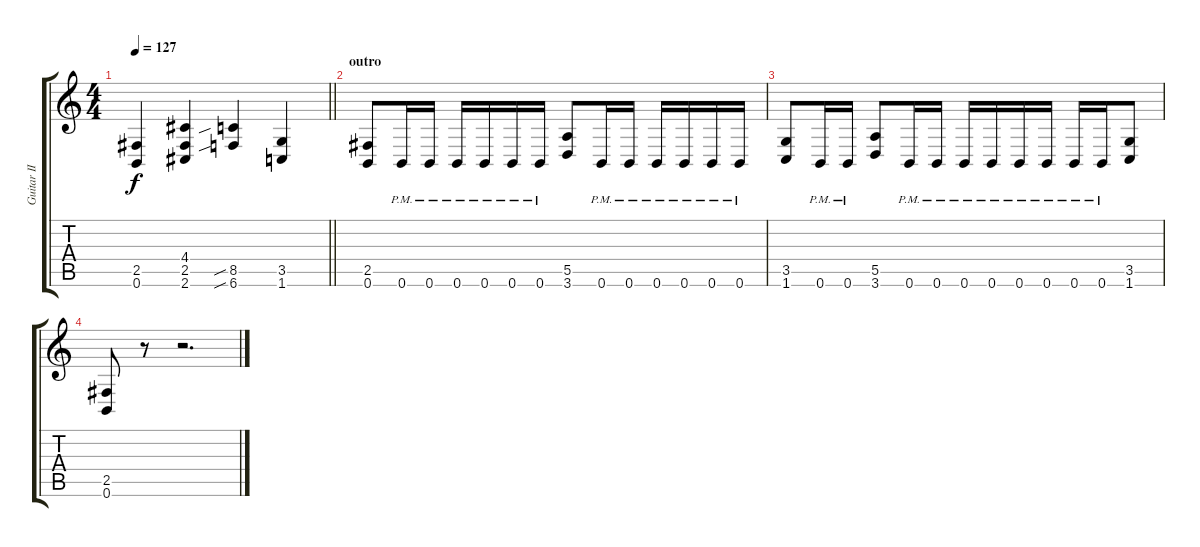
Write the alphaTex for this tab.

\track ("Guitar II" "Guitar II") {instrument distortionguitar}
\staff {score tabs}
\tuning (B3 Gb3 D3 A2 E2 B1) {hide}
\ts (4 4)
\tempo 127
\clef g2
\barLineRight lightlight
\ks c
(2.5 0.6).4{dy f} (4.4 2.5 2.6).4 (8.5{sib} 6.6{sib}).4 (3.5 1.6).4 |
\section ("" "outro")
(2.5 0.6).8 0.6{pm}.16 0.6{pm}.16 0.6{pm}.16 0.6{pm}.16 0.6{pm}.16 0.6{pm}.16 (5.5 3.6).8 0.6{pm}.16 0.6{pm}.16 0.6{pm}.16 0.6{pm}.16 0.6{pm}.16 0.6{pm}.16 |
(3.5 1.6).8 0.6{pm}.16 0.6{pm}.16 (5.5 3.6).8 0.6{pm}.16 0.6{pm}.16 0.6{pm}.16 0.6{pm}.16 0.6{pm}.16 0.6{pm}.16 0.6{pm}.16 0.6{pm}.16 (3.5 1.6).8 |
(2.5 0.6).8 r.8 r.2{d}
